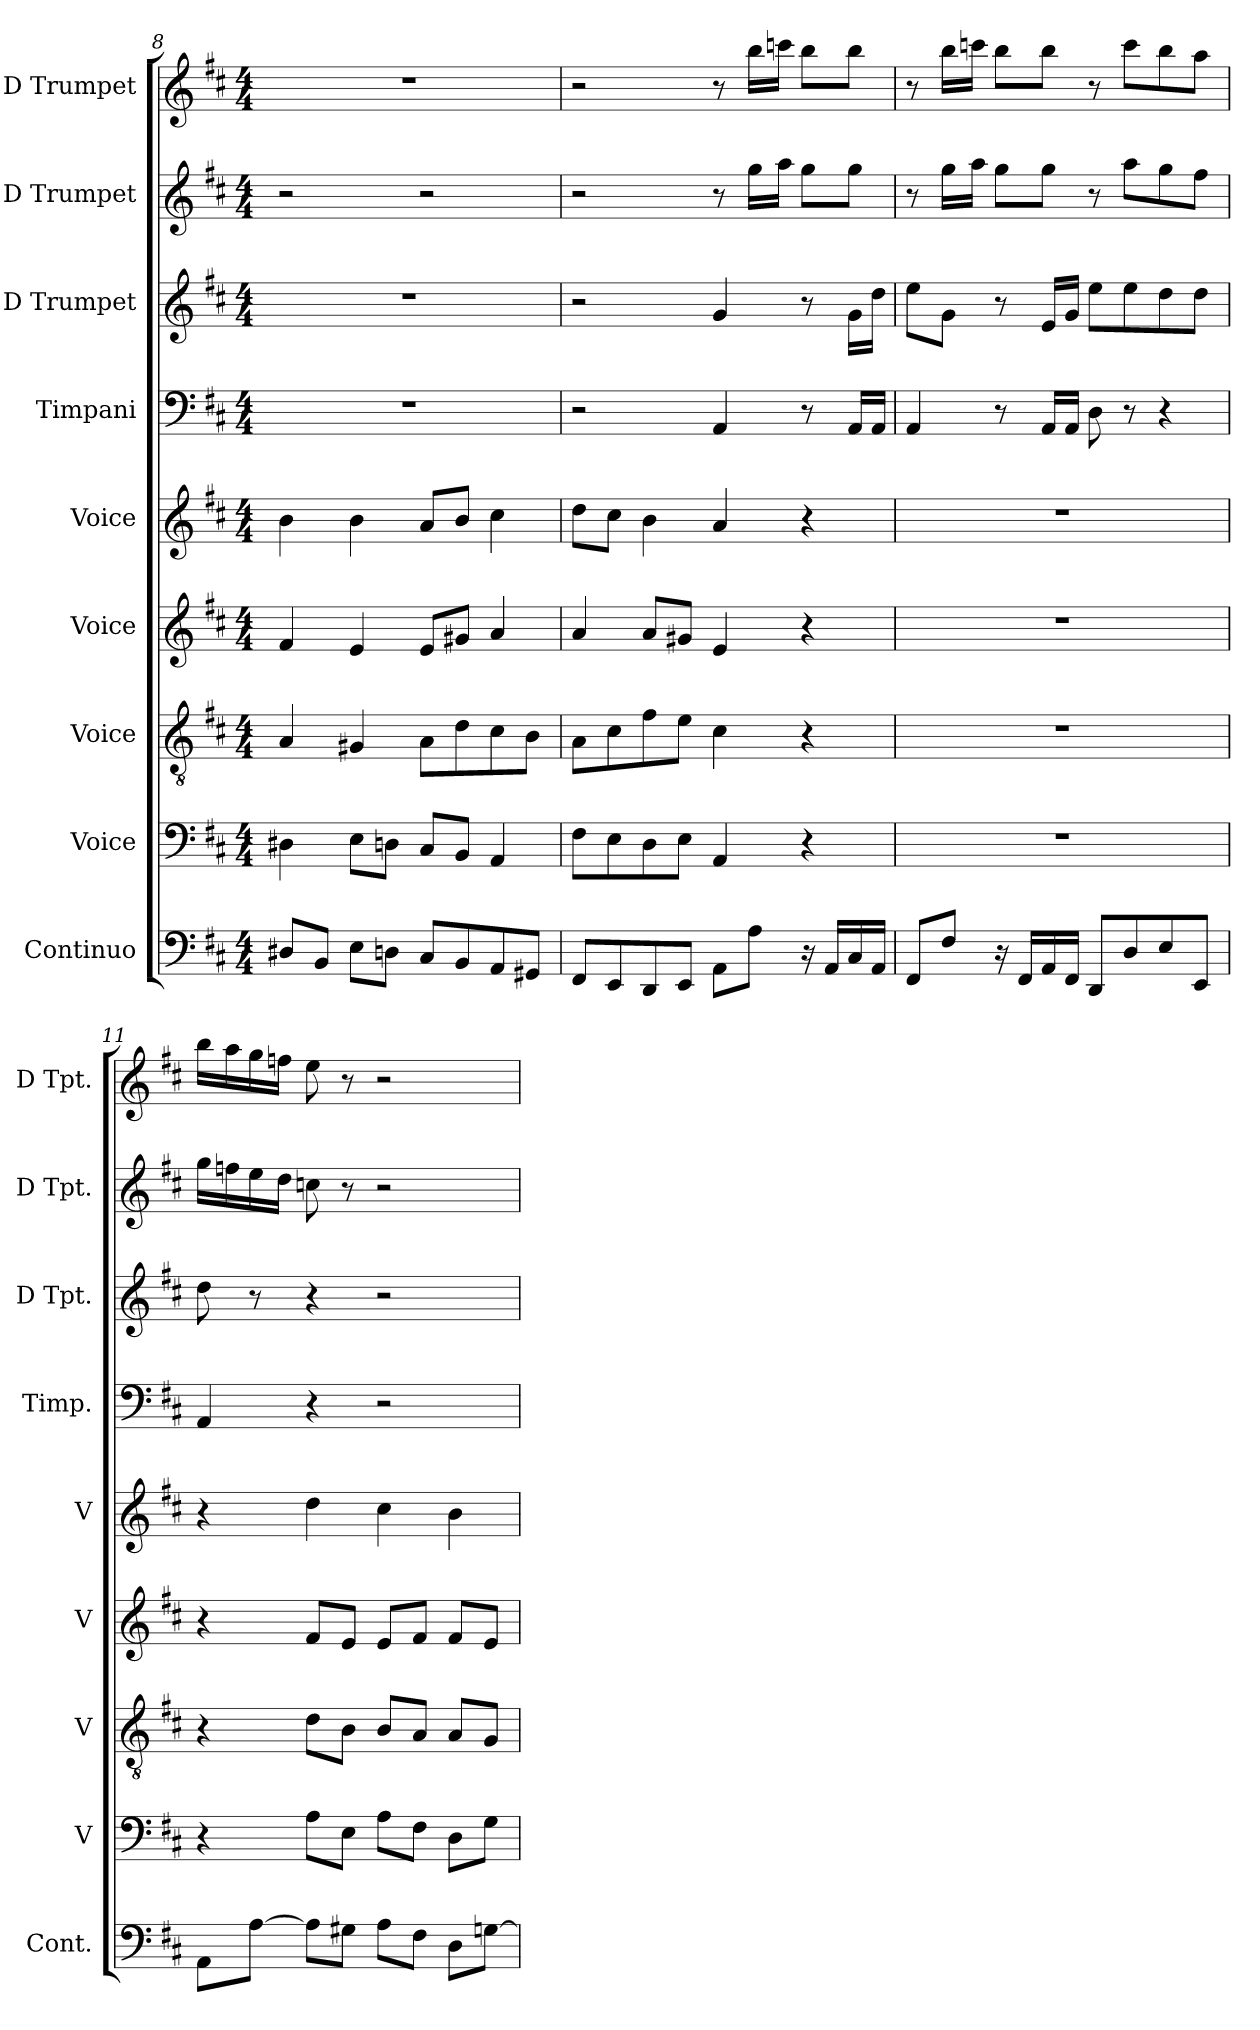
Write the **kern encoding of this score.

**kern	**kern	**kern	**kern	**kern	**kern	**kern	**kern	**kern
*part9	*part8	*part7	*part6	*part5	*part4	*part3	*part2	*part1
*staff9	*staff8	*staff7	*staff6	*staff5	*staff4	*staff3	*staff2	*staff1
*I"Continuo	*I"Voice	*I"Voice	*I"Voice	*I"Voice	*I"Timpani	*I"D Trumpet	*I"D Trumpet	*I"D Trumpet
*I'Cont.	*I'V	*I'V	*I'V	*I'V	*I'Timp.	*I'D Tpt.	*I'D Tpt.	*I'D Tpt.
*clefF4	*clefF4	*clefGv2	*clefG2	*clefG2	*clefF4	*clefG2	*clefG2	*clefG2
*ITrd7c12	*	*	*	*	*	*ITrd-1c-2	*ITrd-1c-2	*ITrd-1c-2
*k[f#c#]	*k[f#c#]	*k[f#c#]	*k[f#c#]	*k[f#c#]	*k[f#c#]	*k[f#c#g#d#]	*k[f#c#g#d#]	*k[f#c#g#d#]
*M4/4	*M4/4	*M4/4	*M4/4	*M4/4	*M4/4	*M4/4	*M4/4	*M4/4
=8	=8	=8	=8	=8	=8	=8	=8	=8
8DD#X/L	4D#X\	4A/	4f#/	4b\	1r	1r	2r	1r
8BBB/J	.	.	.	.	.	.	.	.
8EE\L	8E\L	4G#X/	4e/	4b\	.	.	.	.
8DDn\J	8Dn\J	.	.	.	.	.	.	.
8CC#/L	8C#/L	8A\L	8e/L	8a/L	.	.	2r	.
8BBB/	8BB/J	8d\	8g#X/J	8b/J	.	.	.	.
8AAA/	4AA/	8c#\	4a/	4cc#\	.	.	.	.
8GGG#X/J	.	8B\J	.	.	.	.	.	.
=9	=9	=9	=9	=9	=9	=9	=9	=9
8FFF#/L	8F#\L	8A\L	4a/	8dd\L	2r	2r	2r	2r
8EEE/	8E\	8c#\	.	8cc#\J	.	.	.	.
8DDD/	8D\	8f#\	8a/L	4b\	.	.	.	.
8EEE/J	8E\J	8e\J	8g#X/J	.	.	.	.	.
8AAA\L	4AA/	4c#\	4e/	4a/	4AA/	4a/	8r	8r
8AA\J	.	.	.	.	.	.	16aa\LL	16ccc#\LL
.	.	.	.	.	.	.	16bb\JJ	16dddn\JJ
16r	4r	4r	4r	4r	8r	8r	8aa\L	8ccc#\L
16AAA/LL	.	.	.	.	.	.	.	.
16CC#/	.	.	.	.	16AA/LL	16a\LL	8aa\J	8ccc#\J
16AAA/JJ	.	.	.	.	16AA/JJ	16ee\JJ	.	.
!!LO:PB:g=z
=10	=10	=10	=10	=10	=10	=10	=10	=10
8FFF#/L	1r	1r	1r	1r	4AA/	8ff#\L	8r	8r
8FF#/J	.	.	.	.	.	8a\J	16aa\LL	16ccc#\LL
.	.	.	.	.	.	.	16bb\JJ	16dddn\JJ
16r	.	.	.	.	8r	8r	8aa\L	8ccc#\L
16FFF#/LL	.	.	.	.	.	.	.	.
16AAA/	.	.	.	.	16AA/LL	16f#/LL	8aa\J	8ccc#\J
16FFF#/JJ	.	.	.	.	16AA/JJ	16a/JJ	.	.
8DDD/L	.	.	.	.	8D\	8ff#\L	8r	8r
8DD/	.	.	.	.	8r	8ff#\	8bb\L	8ddd\L
8EE/	.	.	.	.	4r	8ee\	8aa\	8ccc#\
8EEE/J	.	.	.	.	.	8ee\J	8gg#\J	8bb\J
=11	=11	=11	=11	=11	=11	=11	=11	=11
8AAA\L	4r	4r	4r	4r	4AA/	8ee\	16aa\LL	16ccc#\LL
.	.	.	.	.	.	.	16ggn\	16bb\
[8AA\J	.	.	.	.	.	8r	16ff#\	16aa\
.	.	.	.	.	.	.	16ee\JJ	16ggn\JJ
8AA\L]	8A\L	8d\L	8f#/L	4dd\	4r	4r	8ddn\	8ff#\
8GG#X\J	8E\J	8B\J	8e/J	.	.	.	8r	8r
8AA\L	8A\L	8B/L	8e/L	4cc#\	2r	2r	2r	2r
8FF#\J	8F#\J	8A/J	8f#/J	.	.	.	.	.
8DD\L	8D\L	8A/L	8f#/L	4b\	.	.	.	.
[8GGn\J	8G\J	8G/J	8e/J	.	.	.	.	.
=	=	=	=	=	=	=	=	=
*-	*-	*-	*-	*-	*-	*-	*-	*-
